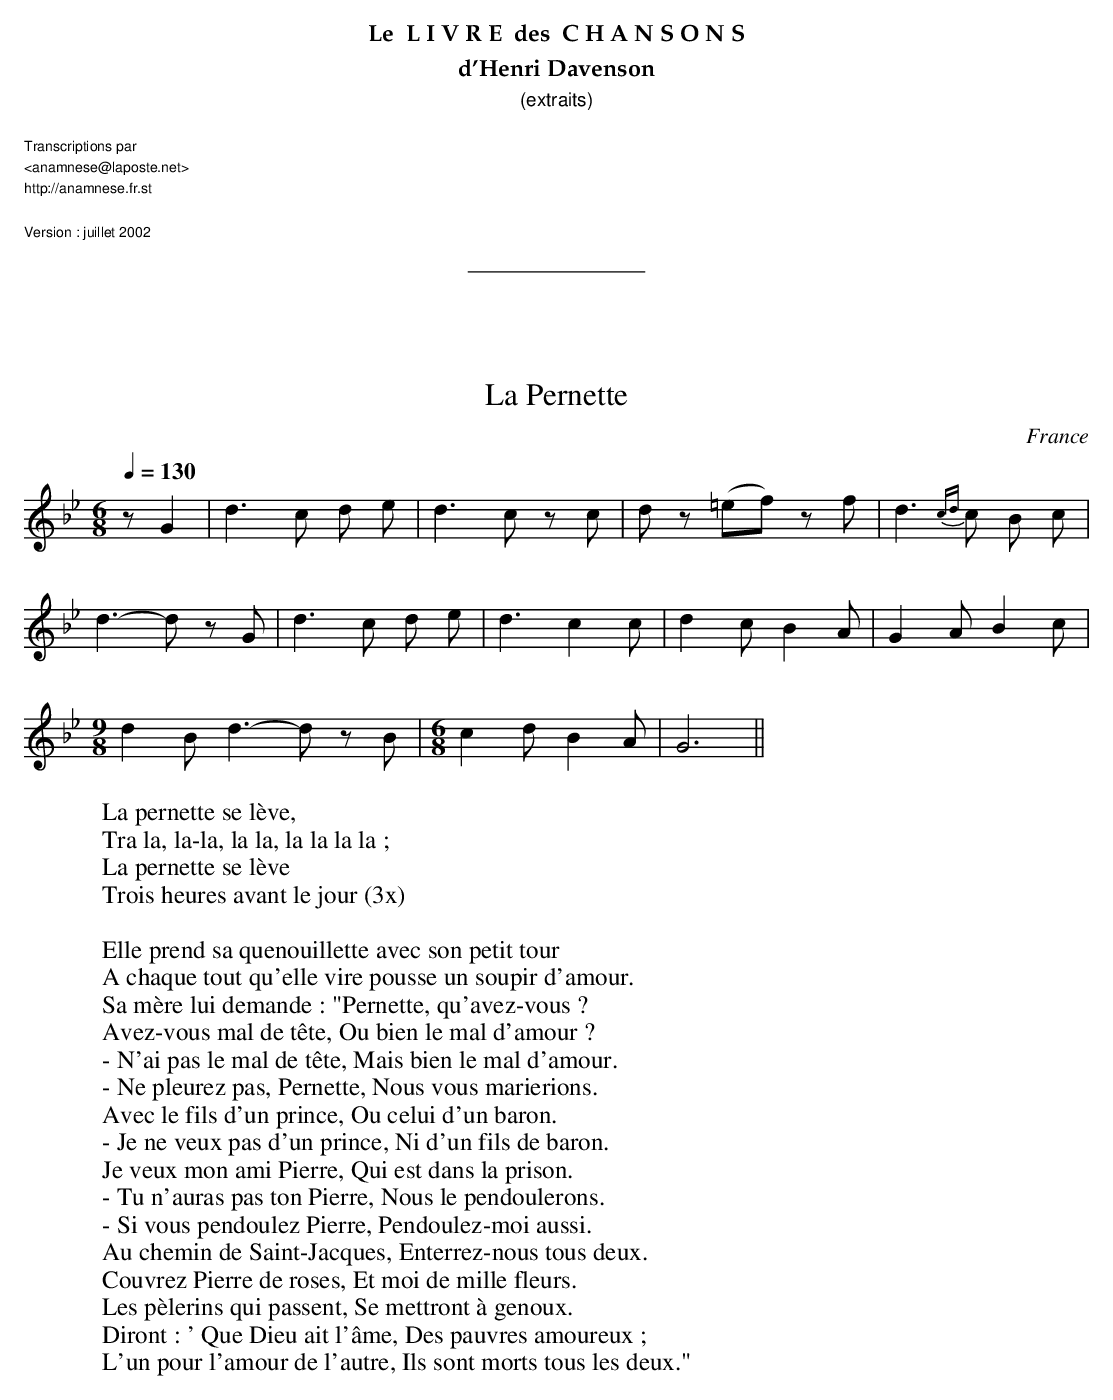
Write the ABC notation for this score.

X:1
T:La Pernette
O:France
M:6/8
L:1/8
Q:1/4=130
K:Bb
z G2 | d3 c d e | d3 c z c | d z (=ef) z f | d3 {cd}c B c |
d3-d z G | d3 c d e | d3 c2 c | d2 c B2 A | G2 A B2 c |
[M:9/8] d2 B d3-d z B | [M:6/8] c2 d B2 A | G6 ||
W:La pernette se lève,
W:Tra la, la-la, la la, la la la la ;
W:La pernette se lève
W:Trois heures avant le jour (3x)
W:
W:Elle prend sa quenouillette avec son petit tour
W:A chaque tout qu'elle vire pousse un soupir d'amour.
W:Sa mère lui demande : "Pernette, qu'avez-vous ?
W:Avez-vous mal de tête, Ou bien le mal d'amour ?
W:- N'ai pas le mal de tête, Mais bien le mal d'amour.
W:- Ne pleurez pas, Pernette, Nous vous marierions.
W:Avec le fils d'un prince, Ou celui d'un baron.
W:- Je ne veux pas d'un prince, Ni d'un fils de baron.
W:Je veux mon ami Pierre, Qui est dans la prison.
W:- Tu n'auras pas ton Pierre, Nous le pendoulerons.
W:- Si vous pendoulez Pierre, Pendoulez-moi aussi.
W:Au chemin de Saint-Jacques, Enterrez-nous tous deux.
W:Couvrez Pierre de roses, Et moi de mille fleurs.
W:Les pèlerins qui passent, Se mettront à genoux.
W:Diront : ' Que Dieu ait l'âme, Des pauvres amoureux ;
W:L'un pour l'amour de l'autre, Ils sont morts tous les deux."
